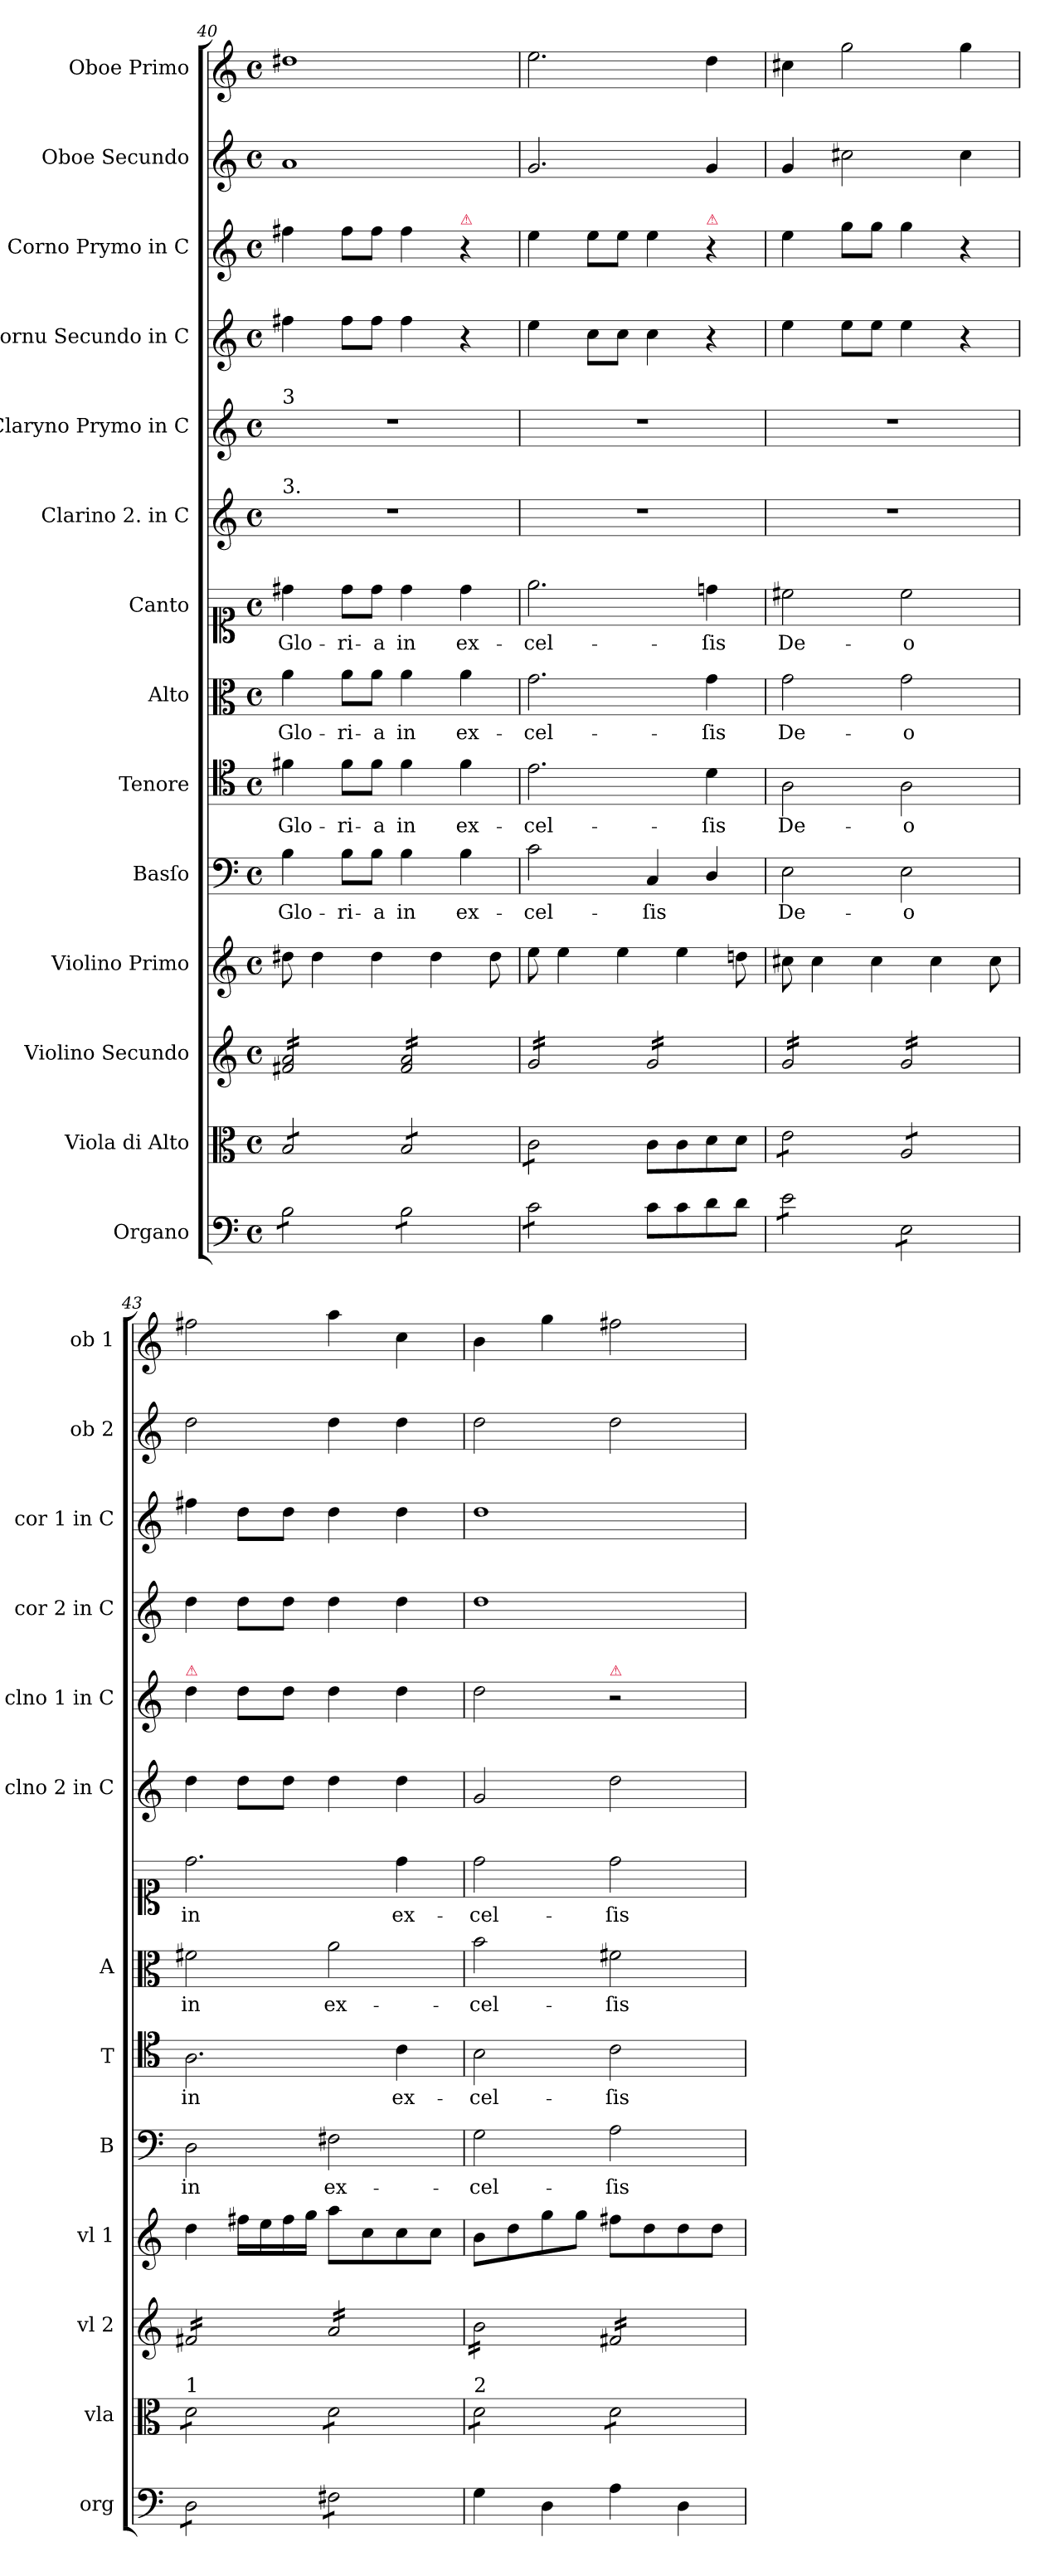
**kern	**kern	**kern	**kern	**kern	**text	**kern	**text	**kern	**text	**kern	**text	**kern	**kern	**kern	**kern	**kern	**kern
*part14	*part13	*part12	*part11	*part10	*part10	*part9	*part9	*part8	*part8	*part7	*part7	*part6	*part5	*part4	*part3	*part2	*part1
*staff14	*staff13	*staff12	*staff11	*staff10	*staff10	*staff9	*staff9	*staff8	*staff8	*staff7	*staff7	*staff6	*staff5	*staff4	*staff3	*staff2	*staff1
*I"Organo	*I"Viola di Alto	*I"Violino Secundo	*I"Violino Primo	*I"Basſo	*	*I"Tenore	*	*I"Alto	*	*I"Canto	*	*I"Clarino 2. in C	*I"Claryno Prymo in C	*I"Cornu Secundo in C	*I"Corno Prymo in C	*I"Oboe Secundo	*I"Oboe Primo
*I'org	*I'vla	*I'vl 2	*I'vl 1	*I'B	*	*I'T	*	*I'A	*	*	*	*I'clno 2 in C	*I'clno 1 in C	*I'cor 2 in C	*I'cor 1 in C	*I'ob 2	*I'ob 1
*clefF4	*clefC3	*clefG2	*clefG2	*clefF4	*	*clefC4	*	*clefC3	*	*clefC1	*	*clefG2	*clefG2	*clefG2	*clefG2	*clefG2	*clefG2
*k[]	*k[]	*k[]	*k[]	*k[]	*	*k[]	*	*k[]	*	*k[]	*	*k[]	*k[]	*k[]	*k[]	*k[]	*k[]
*C:	*C:	*C:	*C:	*C:	*	*C:	*	*C:	*	*C:	*	*C:	*C:	*C:	*C:	*C:	*C:
*M4/4	*M4/4	*M4/4	*M4/4	*M4/4	*	*M4/4	*	*M4/4	*	*M4/4	*	*M4/4	*M4/4	*M4/4	*M4/4	*M4/4	*M4/4
*met(c)	*met(c)	*met(c)	*met(c)	*met(c)	*	*met(c)	*	*met(c)	*	*met(c)	*	*met(c)	*met(c)	*met(c)	*met(c)	*met(c)	*met(c)
=40	=40	=40	=40	=40	=40	=40	=40	=40	=40	=40	=40	=40	=40	=40	=40	=40	=40
!	!	!	!	!	!	!	!	!	!	!	!	!	!LO:TX:a:t=3	!	!	!	!
!	!	!	!	!	!	!	!	!	!	!	!	!LO:TX:a:t=3.	!	!	!	!	!
*tremolo	*	*	*	*	*	*	*	*	*	*	*	*	*	*	*	*	*
*	*tremolo	*	*	*	*	*	*	*	*	*	*	*	*	*	*	*	*
*	*	*tremolo	*	*	*	*	*	*	*	*	*	*	*	*	*	*	*
8B\L	8B/L	16f#X/ 16a/LL	8dd#X\	4B\	Glo-	4f#X\	Glo-	4a\	Glo-	4dd#X\	Glo-	1r	1r	4ff#X\	4ff#X\	1a	1dd#X
.	.	16f#X/ 16a/	.	.	.	.	.	.	.	.	.	.	.	.	.	.	.
8B\	8B/	16f#X/ 16a/	4dd#\	.	.	.	.	.	.	.	.	.	.	.	.	.	.
.	.	16f#X/ 16a/	.	.	.	.	.	.	.	.	.	.	.	.	.	.	.
8B\	8B/	16f#X/ 16a/	.	8B\L	-ri-	8f#\L	-ri-	8a\L	-ri-	8dd#\L	-ri-	.	.	8ff#\L	8ff#\L	.	.
.	.	16f#X/ 16a/	.	.	.	.	.	.	.	.	.	.	.	.	.	.	.
8B\J	8B/J	16f#X/ 16a/	4dd#\	8B\J	-a	8f#\J	-a	8a\J	-a	8dd#\J	-a	.	.	8ff#\J	8ff#\J	.	.
.	.	16f#X/ 16a/JJ	.	.	.	.	.	.	.	.	.	.	.	.	.	.	.
8B\L	8B/L	16f#/ 16a/LL	.	4B\	in	4f#\	in	4a\	in	4dd#\	in	.	.	4ff#\	4ff#\	.	.
.	.	16f#/ 16a/	.	.	.	.	.	.	.	.	.	.	.	.	.	.	.
8B\	8B/	16f#/ 16a/	4dd#\	.	.	.	.	.	.	.	.	.	.	.	.	.	.
.	.	16f#/ 16a/	.	.	.	.	.	.	.	.	.	.	.	.	.	.	.
!	!	!	!	!	!	!	!	!	!	!	!	!	!	!	!LO:TX:a:color=crimson:t=⚠	!	!
8B\	8B/	16f#/ 16a/	.	4B\	ex-	4f#\	ex-	4a\	ex-	4dd#\	ex-	.	.	4r	4r	.	.
.	.	16f#/ 16a/	.	.	.	.	.	.	.	.	.	.	.	.	.	.	.
8B\J	8B/J	16f#/ 16a/	8dd#\	.	.	.	.	.	.	.	.	.	.	.	.	.	.
.	.	16f#/ 16a/JJ	.	.	.	.	.	.	.	.	.	.	.	.	.	.	.
=41	=41	=41	=41	=41	=41	=41	=41	=41	=41	=41	=41	=41	=41	=41	=41	=41	=41
8c\L	8c\L	16g/LL	8ee\	2c\	-cel-	2.e\	-cel-	2.g\	-cel-	2.ee\	-cel-	1r	1r	4ee\	4ee\	2.g/	2.ee\
.	.	16g/	.	.	.	.	.	.	.	.	.	.	.	.	.	.	.
8c\	8c\	16g/	4ee\	.	.	.	.	.	.	.	.	.	.	.	.	.	.
.	.	16g/	.	.	.	.	.	.	.	.	.	.	.	.	.	.	.
8c\	8c\	16g/	.	.	.	.	.	.	.	.	.	.	.	8cc\L	8ee\L	.	.
.	.	16g/	.	.	.	.	.	.	.	.	.	.	.	.	.	.	.
8c\J	8c\J	16g/	4ee\	.	.	.	.	.	.	.	.	.	.	8cc\J	8ee\J	.	.
*	*Xtremolo	*	*	*	*	*	*	*	*	*	*	*	*	*	*	*	*
*Xtremolo	*	*	*	*	*	*	*	*	*	*	*	*	*	*	*	*	*
.	.	16g/JJ	.	.	.	.	.	.	.	.	.	.	.	.	.	.	.
8c\L	8c\L	16g/LL	.	4C/	-ſis	.	.	.	.	.	.	.	.	4cc\	4ee\	.	.
.	.	16g/	.	.	.	.	.	.	.	.	.	.	.	.	.	.	.
8c\	8c\	16g/	4ee\	.	.	.	.	.	.	.	.	.	.	.	.	.	.
.	.	16g/	.	.	.	.	.	.	.	.	.	.	.	.	.	.	.
!	!	!	!	!	!	!	!	!	!	!	!	!	!	!	!LO:TX:a:color=crimson:t=⚠	!	!
8d\	8d\	16g/	.	4D/	.	4d\	-ſis	4g\	-ſis	4ddn\	-ſis	.	.	4r	4r	4g/	4dd\
.	.	16g/	.	.	.	.	.	.	.	.	.	.	.	.	.	.	.
8d\J	8d\J	16g/	8ddn\	.	.	.	.	.	.	.	.	.	.	.	.	.	.
.	.	16g/JJ	.	.	.	.	.	.	.	.	.	.	.	.	.	.	.
=42	=42	=42	=42	=42	=42	=42	=42	=42	=42	=42	=42	=42	=42	=42	=42	=42	=42
*tremolo	*	*	*	*	*	*	*	*	*	*	*	*	*	*	*	*	*
*	*tremolo	*	*	*	*	*	*	*	*	*	*	*	*	*	*	*	*
8e\L	8e\L	16g/LL	8cc#X\	2E\	De-	2A\	De-	2g\	De-	2cc#X\	De-	1r	1r	4ee\	4ee\	4g/	4cc#X\
.	.	16g/	.	.	.	.	.	.	.	.	.	.	.	.	.	.	.
8e\	8e\	16g/	4cc#\	.	.	.	.	.	.	.	.	.	.	.	.	.	.
.	.	16g/	.	.	.	.	.	.	.	.	.	.	.	.	.	.	.
8e\	8e\	16g/	.	.	.	.	.	.	.	.	.	.	.	8ee\L	8gg\L	2cc#X\	2gg\
.	.	16g/	.	.	.	.	.	.	.	.	.	.	.	.	.	.	.
8e\J	8e\J	16g/	4cc#\	.	.	.	.	.	.	.	.	.	.	8ee\J	8gg\J	.	.
.	.	16g/JJ	.	.	.	.	.	.	.	.	.	.	.	.	.	.	.
8E\L	8A/L	16g/LL	.	2E\	-o	2A\	-o	2g\	-o	2cc#\	-o	.	.	4ee\	4gg\	.	.
.	.	16g/	.	.	.	.	.	.	.	.	.	.	.	.	.	.	.
8E\	8A/	16g/	4cc#\	.	.	.	.	.	.	.	.	.	.	.	.	.	.
.	.	16g/	.	.	.	.	.	.	.	.	.	.	.	.	.	.	.
8E\	8A/	16g/	.	.	.	.	.	.	.	.	.	.	.	4r	4r	4cc#\	4gg\
.	.	16g/	.	.	.	.	.	.	.	.	.	.	.	.	.	.	.
8E\J	8A/J	16g/	8cc#\	.	.	.	.	.	.	.	.	.	.	.	.	.	.
.	.	16g/JJ	.	.	.	.	.	.	.	.	.	.	.	.	.	.	.
=43	=43	=43	=43	=43	=43	=43	=43	=43	=43	=43	=43	=43	=43	=43	=43	=43	=43
!	!	!	!	!	!	!	!	!	!	!	!	!	!LO:TX:a:color=crimson:t=⚠	!	!	!	!
!	!LO:TX:a:t=1	!	!	!	!	!	!	!	!	!	!	!	!	!	!	!	!
8D\L	8d\L	16f#X/LL	4dd\	2D\	in	2.A\	in	2f#X\	in	2.dd\	in	4dd\	4dd\	4dd\	4ff#X\	2dd\	2ff#X\
.	.	16f#X/	.	.	.	.	.	.	.	.	.	.	.	.	.	.	.
8D\	8d\	16f#X/	.	.	.	.	.	.	.	.	.	.	.	.	.	.	.
.	.	16f#X/	.	.	.	.	.	.	.	.	.	.	.	.	.	.	.
8D\	8d\	16f#X/	16ff#X\LL	.	.	.	.	.	.	.	.	8dd\L	8dd\L	8dd\L	8dd\L	.	.
.	.	16f#X/	16ee\	.	.	.	.	.	.	.	.	.	.	.	.	.	.
8D\J	8d\J	16f#X/	16ff#\	.	.	.	.	.	.	.	.	8dd\J	8dd\J	8dd\J	8dd\J	.	.
.	.	16f#X/JJ	16gg\JJ	.	.	.	.	.	.	.	.	.	.	.	.	.	.
8F#X\L	8d\L	16a/LL	8aa\L	2F#X\	ex-	.	.	2a\	ex-	.	.	4dd\	4dd\	4dd\	4dd\	4dd\	4aa\
.	.	16a/	.	.	.	.	.	.	.	.	.	.	.	.	.	.	.
8F#X\	8d\	16a/	8cc\	.	.	.	.	.	.	.	.	.	.	.	.	.	.
.	.	16a/	.	.	.	.	.	.	.	.	.	.	.	.	.	.	.
8F#X\	8d\	16a/	8cc\	.	.	4c\	ex-	.	.	4dd\	ex-	4dd\	4dd\	4dd\	4dd\	4dd\	4cc\
.	.	16a/	.	.	.	.	.	.	.	.	.	.	.	.	.	.	.
8F#X\J	8d\J	16a/	8cc\J	.	.	.	.	.	.	.	.	.	.	.	.	.	.
*Xtremolo	*	*	*	*	*	*	*	*	*	*	*	*	*	*	*	*	*
.	.	16a/JJ	.	.	.	.	.	.	.	.	.	.	.	.	.	.	.
=44	=44	=44	=44	=44	=44	=44	=44	=44	=44	=44	=44	=44	=44	=44	=44	=44	=44
!	!LO:TX:a:t=2	!	!	!	!	!	!	!	!	!	!	!	!	!	!	!	!
4G\	8d\L	16b\LL	8b\L	2G\	-cel-	2B\	-cel-	2b\	-cel-	2dd\	-cel-	2g/	2dd\	1dd	1dd	2dd\	4b\
.	.	16b\	.	.	.	.	.	.	.	.	.	.	.	.	.	.	.
.	8d\	16b\	8dd\	.	.	.	.	.	.	.	.	.	.	.	.	.	.
.	.	16b\	.	.	.	.	.	.	.	.	.	.	.	.	.	.	.
4D\	8d\	16b\	8gg\	.	.	.	.	.	.	.	.	.	.	.	.	.	4gg\
.	.	16b\	.	.	.	.	.	.	.	.	.	.	.	.	.	.	.
.	8d\J	16b\	8gg\J	.	.	.	.	.	.	.	.	.	.	.	.	.	.
.	.	16b\JJ	.	.	.	.	.	.	.	.	.	.	.	.	.	.	.
!	!	!	!	!	!	!	!	!	!	!	!	!	!LO:TX:a:color=crimson:t=⚠	!	!	!	!
4A\	8d\L	16f#X/LL	8ff#X\L	2A\	-ſis	2c\	-ſis	2f#X\	-ſis	2dd\	-ſis	2dd\	2r	.	.	2dd\	2ff#X\
.	.	16f#X/	.	.	.	.	.	.	.	.	.	.	.	.	.	.	.
.	8d\	16f#X/	8dd\	.	.	.	.	.	.	.	.	.	.	.	.	.	.
.	.	16f#X/	.	.	.	.	.	.	.	.	.	.	.	.	.	.	.
4D\	8d\	16f#X/	8dd\	.	.	.	.	.	.	.	.	.	.	.	.	.	.
.	.	16f#X/	.	.	.	.	.	.	.	.	.	.	.	.	.	.	.
.	8d\J	16f#X/	8dd\J	.	.	.	.	.	.	.	.	.	.	.	.	.	.
*	*Xtremolo	*	*	*	*	*	*	*	*	*	*	*	*	*	*	*	*
.	.	16f#X/JJ	.	.	.	.	.	.	.	.	.	.	.	.	.	.	.
*	*	*Xtremolo	*	*	*	*	*	*	*	*	*	*	*	*	*	*	*
=	=	=	=	=	=	=	=	=	=	=	=	=	=	=	=	=	=
*-	*-	*-	*-	*-	*-	*-	*-	*-	*-	*-	*-	*-	*-	*-	*-	*-	*-
